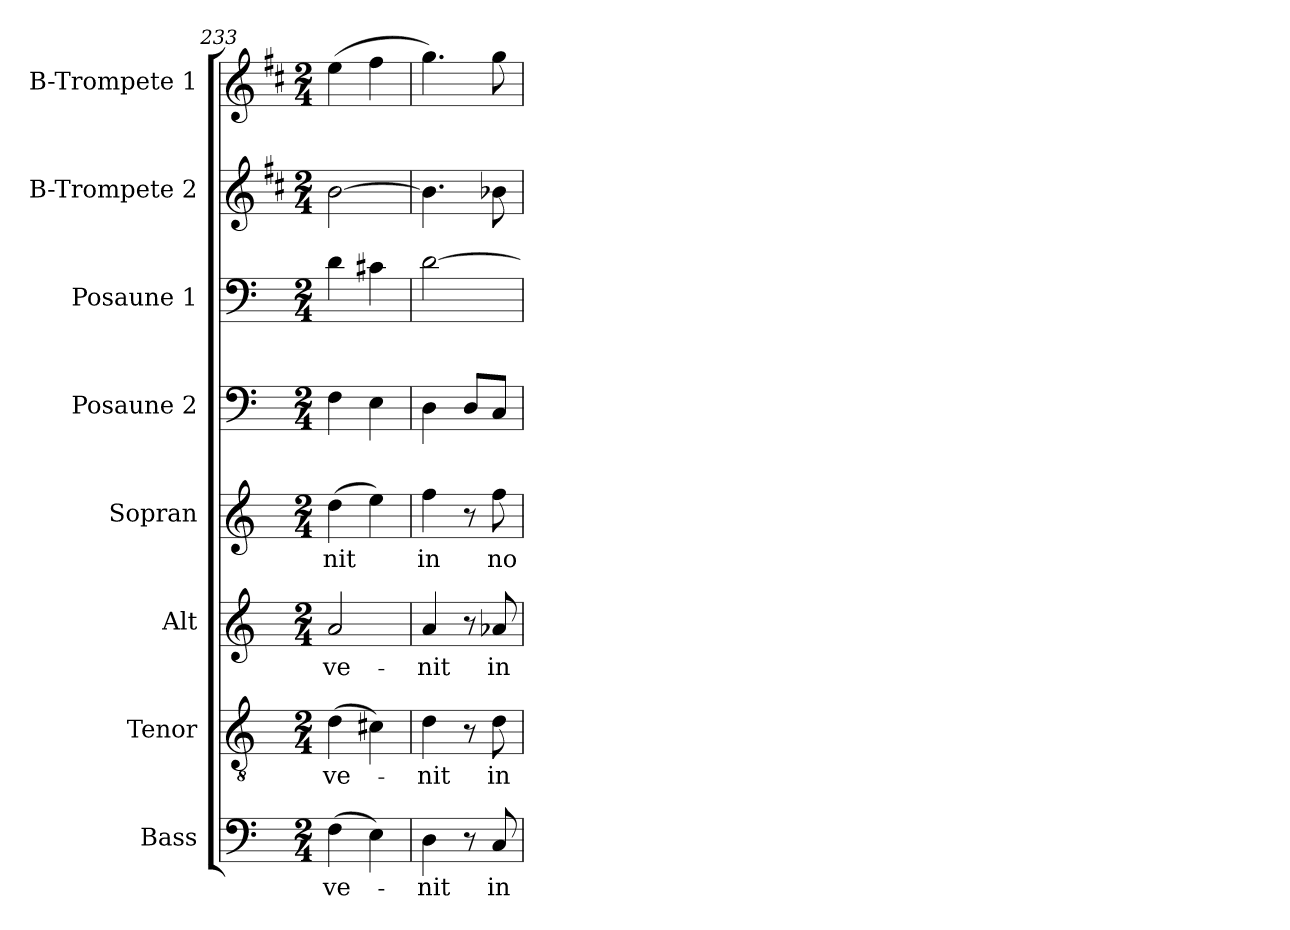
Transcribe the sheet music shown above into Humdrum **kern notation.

**kern	**text	**kern	**text	**kern	**text	**kern	**text	**kern	**kern	**kern	**kern
*part8	*part8	*part7	*part7	*part6	*part6	*part5	*part5	*part4	*part3	*part2	*part1
*staff8	*staff8	*staff7	*staff7	*staff6	*staff6	*staff5	*staff5	*staff4	*staff3	*staff2	*staff1
*I"Bass	*	*I"Tenor	*	*I"Alt	*	*I"Sopran	*	*I"Posaune 2	*I"Posaune 1	*I"B-Trompete 2	*I"B-Trompete 1
*I'B.	*	*I'T.	*	*I'A.	*	*I'S.	*	*I'Pos. 2	*I'Pos. 1	*I'B Trp. 2	*I'B Trp. 1
!!LO:LB:g=z
*clefF4	*	*clefGv2	*	*clefG2	*	*clefG2	*	*clefF4	*clefF4	*clefG2	*clefG2
*	*	*	*	*	*	*	*	*	*	*ITrd1c2	*ITrd1c2
*k[]	*	*k[]	*	*k[]	*	*k[]	*	*k[]	*k[]	*k[]	*k[]
*C:	*	*C:	*	*C:	*	*C:	*	*C:	*C:	*C:	*C:
*M2/4	*	*M2/4	*	*M2/4	*	*M2/4	*	*M2/4	*M2/4	*M2/4	*M2/4
=233	=233	=233	=233	=233	=233	=233	=233	=233	=233	=233	=233
!	!LO:LY:b	!	!LO:LY:b	!	!LO:LY:b	!	!LO:LY:b	!	!	!	!
(>4F\	ve-	(>4d\	ve-	2a/	ve-	(>4dd\	-nit	4F\	4d\	[2a\	(>4dd\
4E\)	.	4c#X\)	.	.	.	4ee\)	.	4E\	4c#X\	.	4ee\
=234	=234	=234	=234	=234	=234	=234	=234	=234	=234	=234	=234
!	!LO:LY:b	!	!LO:LY:b	!	!LO:LY:b	!	!LO:LY:b	!	!	!	!
4D\	-nit	4d\	-nit	4a/	-nit	4ff\	in	4D\	[2d\	4.a\]	4.ff\)
8r	.	8r	.	8r	.	8r	.	8D/L	.	.	.
!	!LO:LY:b	!	!LO:LY:b	!	!LO:LY:b	!	!LO:LY:b	!	!	!	!
8C/	in	8d\	in	8a-X/	in	8ff\	no-	8C/J	.	8a-X\	8ff\
=	=	=	=	=	=	=	=	=	=	=	=
*-	*-	*-	*-	*-	*-	*-	*-	*-	*-	*-	*-
